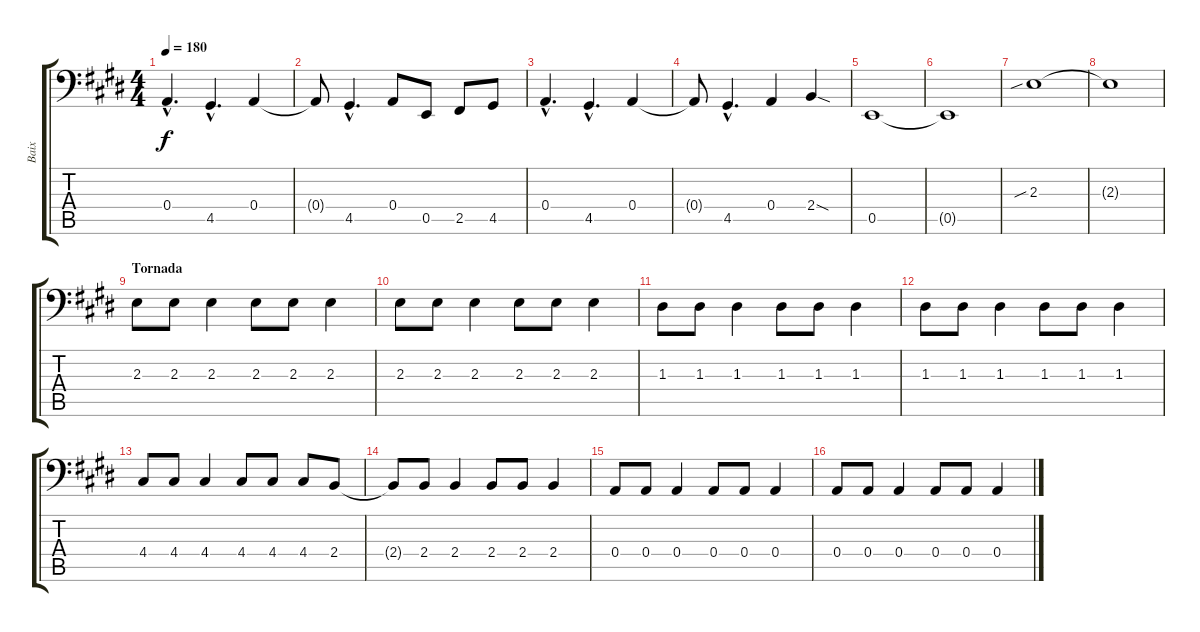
\track ("Baix" "Baix") {instrument electricbasspick}
\staff {score tabs}
\tuning (C3 G2 D2 A1 E1 B0) {hide}
\ts (4 4)
\tempo 180
\clef f4
\ks e
0.4{hac}.4{d dy f} 4.5{hac}.4{d} 0.4.4 |
0.4{t}.8 4.5{hac}.4{d} 0.4.8 0.5.8 2.5.8 4.5.8 |
0.4{hac}.4{d} 4.5{hac}.4{d} 0.4.4 |
0.4{t}.8 4.5{hac}.4{d} 0.4.4 2.4{sod}.4 |
0.5.1 |
0.5{t}.1 |
2.3{sib}.1 |
2.3{t}.1 |
\section ("" "Tornada")
2.3.8 2.3.8 2.3.4 2.3.8 2.3.8 2.3.4 |
2.3.8 2.3.8 2.3.4 2.3.8 2.3.8 2.3.4 |
1.3.8 1.3.8 1.3.4 1.3.8 1.3.8 1.3.4 |
1.3.8 1.3.8 1.3.4 1.3.8 1.3.8 1.3.4 |
4.4.8 4.4.8 4.4.4 4.4.8 4.4.8 4.4.8 2.4.8 |
2.4{t}.8 2.4.8 2.4.4 2.4.8 2.4.8 2.4.4 |
0.4.8 0.4.8 0.4.4 0.4.8 0.4.8 0.4.4 |
0.4.8 0.4.8 0.4.4 0.4.8 0.4.8 0.4.4
